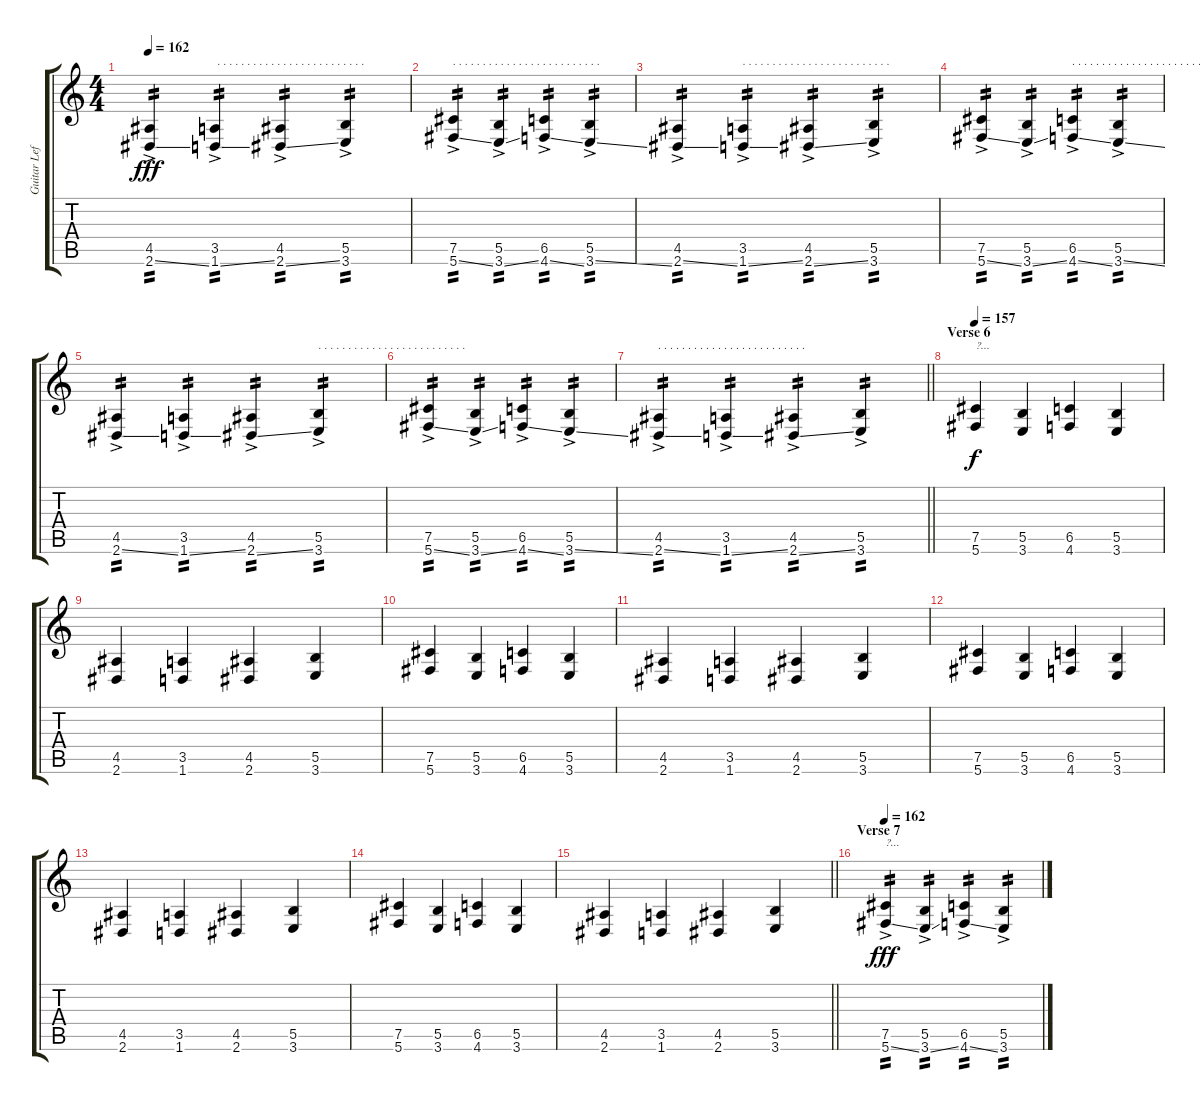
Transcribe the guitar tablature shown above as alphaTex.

\track ("Guitar Left" "Guitar Lef") {instrument distortionguitar}
\staff {score tabs}
\tuning (Db4 Ab3 E3 B2 Gb2 Db2) {hide}
\ts (4 4)
\tempo 162
\clef g2
\ks c
(4.5{ac} 2.6{ss ac}).4{tp 2 dy fff} (3.5{ac} 1.6{ss ac}).4{txt " . . . . . . . . . . . . . . . . . . . . . . . . ." tp 2} (4.5{ac} 2.6{ss ac}).4{tp 2} (5.5{ac} 3.6{ac}).4{tp 2} |
(7.5{ac} 5.6{ss ac}).4{txt ". . . . . . . . . . . . . . . . . . . . . . . . . " tp 2} (5.5{ac} 3.6{ss ac}).4{tp 2} (6.5{ac} 4.6{ss ac}).4{tp 2} (5.5{ac} 3.6{ss ac}).4{tp 2} |
(4.5{ac} 2.6{ss ac}).4{tp 2} (3.5{ac} 1.6{ss ac}).4{txt ". . . . . . . . . . . . . . . . . . . . . . . . . " tp 2} (4.5{ac} 2.6{ss ac}).4{tp 2} (5.5{ac} 3.6{ac}).4{tp 2} |
(7.5{ac} 5.6{ss ac}).4{tp 2} (5.5{ac} 3.6{ss ac}).4{tp 2} (6.5{ac} 4.6{ss ac}).4{txt ". . . . . . . . . . . . . . . . . . . . . . . . . " tp 2} (5.5{ac} 3.6{ss ac}).4{tp 2} |
(4.5{ac} 2.6{ss ac}).4{tp 2} (3.5{ac} 1.6{ss ac}).4{tp 2} (4.5{ac} 2.6{ss ac}).4{tp 2} (5.5{ac} 3.6{ac}).4{txt ". . . . . . . . . . . . . . . . . . . . . . . . . " tp 2} |
(7.5{ac} 5.6{ss ac}).4{tp 2} (5.5{ac} 3.6{ss ac}).4{tp 2} (6.5{ac} 4.6{ss ac}).4{tp 2} (5.5{ac} 3.6{ss ac}).4{tp 2} |
\barLineRight lightlight
(4.5{ac} 2.6{ss ac}).4{txt ". . . . . . . . . . . . . . . . . . . . . . . . . " tp 2} (3.5{ac} 1.6{ss ac}).4{tp 2} (4.5{ac} 2.6{ss ac}).4{tp 2} (5.5{ac} 3.6{ac}).4{tp 2} |
\section ("" "Verse 6")
\tempo 157
(7.5 5.6).4{txt "?..." dy f} (5.5 3.6).4 (6.5 4.6).4 (5.5 3.6).4 |
(4.5 2.6).4 (3.5 1.6).4 (4.5 2.6).4 (5.5 3.6).4 |
(7.5 5.6).4 (5.5 3.6).4 (6.5 4.6).4 (5.5 3.6).4 |
(4.5 2.6).4 (3.5 1.6).4 (4.5 2.6).4 (5.5 3.6).4 |
(7.5 5.6).4 (5.5 3.6).4 (6.5 4.6).4 (5.5 3.6).4 |
(4.5 2.6).4 (3.5 1.6).4 (4.5 2.6).4 (5.5 3.6).4 |
(7.5 5.6).4 (5.5 3.6).4 (6.5 4.6).4 (5.5 3.6).4 |
\barLineRight lightlight
(4.5 2.6).4 (3.5 1.6).4 (4.5 2.6).4 (5.5 3.6).4 |
\section ("" "Verse 7")
\tempo 162
(7.5{ac} 5.6{ss ac}).4{txt "?..." tp 2 dy fff} (5.5{ac} 3.6{ss ac}).4{tp 2} (6.5{ac} 4.6{ss ac}).4{tp 2} (5.5{ac} 3.6{ss ac}).4{tp 2}
